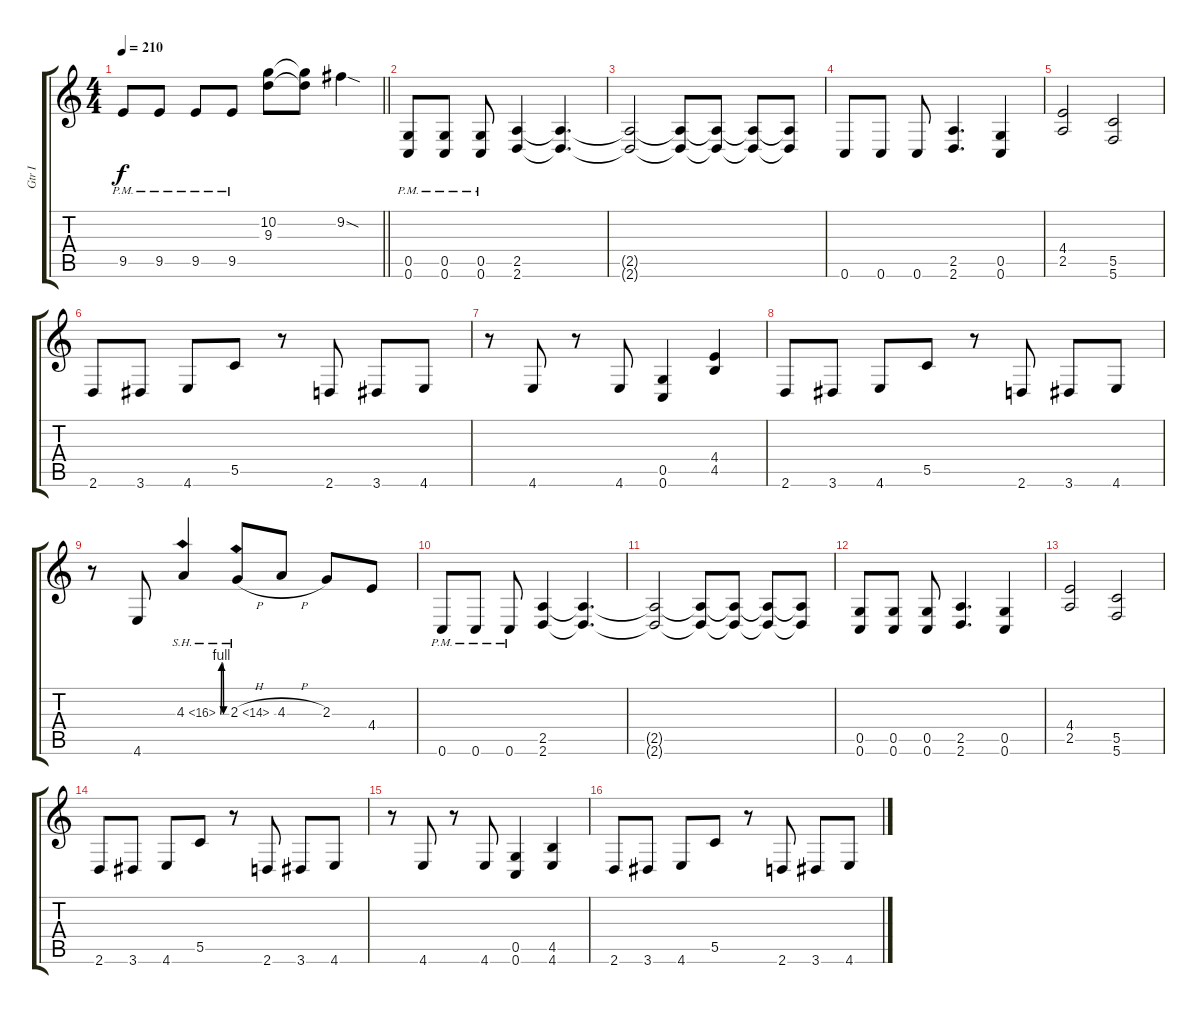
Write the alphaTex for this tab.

\track ("Gtr I" "Gtr I") {instrument distortionguitar}
\staff {score tabs}
\tuning (D4 A3 F3 C3 G2 C2) {hide}
\ts (4 4)
\tempo 210
\clef g2
\barLineRight lightlight
\ks c
9.5{pm}.8{dy f} 9.5{pm}.8 9.5{pm}.8 9.5{pm}.8 (10.2 9.3).8 (10.2{t} 9.3{t}).8 9.2{sod}.4 |
(0.5{pm} 0.6{pm}).8 (0.5{pm} 0.6{pm}).8 (0.5{pm} 0.6{pm}).8 (2.5 2.6).4 (2.5{t} 2.6{t}).4{d} |
(2.5{t} 2.6{t}).2 (2.5{t} 2.6{t}).8 (2.5{t} 2.6{t}).8 (2.5{t} 2.6{t}).8 (2.5{t} 2.6{t}).8 |
0.6.8 0.6.8 0.6.8 (2.5 2.6).4{d} (0.5 0.6).4 |
(4.4 2.5).2 (5.5 5.6).2 |
2.6.8 3.6.8 4.6.8 5.5.8 r.8 2.6.8 3.6.8 4.6.8 |
r.8 4.6.8 r.8 4.6.8 (0.5 0.6).4 (4.4 4.5).4 |
2.6.8 3.6.8 4.6.8 5.5.8 r.8 2.6.8 3.6.8 4.6.8 |
r.8 4.6.8 4.3{be (custom 0 0 10 4 20 4 30 0 60 0) sh 12}.4 2.3{sh 12 h}.8 4.3{h}.8 2.3.8 4.4.8 |
0.6{pm}.8 0.6{pm}.8 0.6{pm}.8 (2.5 2.6).4 (2.5{t} 2.6{t}).4{d} |
(2.5{t} 2.6{t}).2 (2.5{t} 2.6{t}).8 (2.5{t} 2.6{t}).8 (2.5{t} 2.6{t}).8 (2.5{t} 2.6{t}).8 |
(0.5 0.6).8 (0.5 0.6).8 (0.5 0.6).8 (2.5 2.6).4{d} (0.5 0.6).4 |
(4.4 2.5).2 (5.5 5.6).2 |
2.6.8 3.6.8 4.6.8 5.5.8 r.8 2.6.8 3.6.8 4.6.8 |
r.8 4.6.8 r.8 4.6.8 (0.5 0.6).4 (4.5 4.6).4 |
2.6.8 3.6.8 4.6.8 5.5.8 r.8 2.6.8 3.6.8 4.6.8
